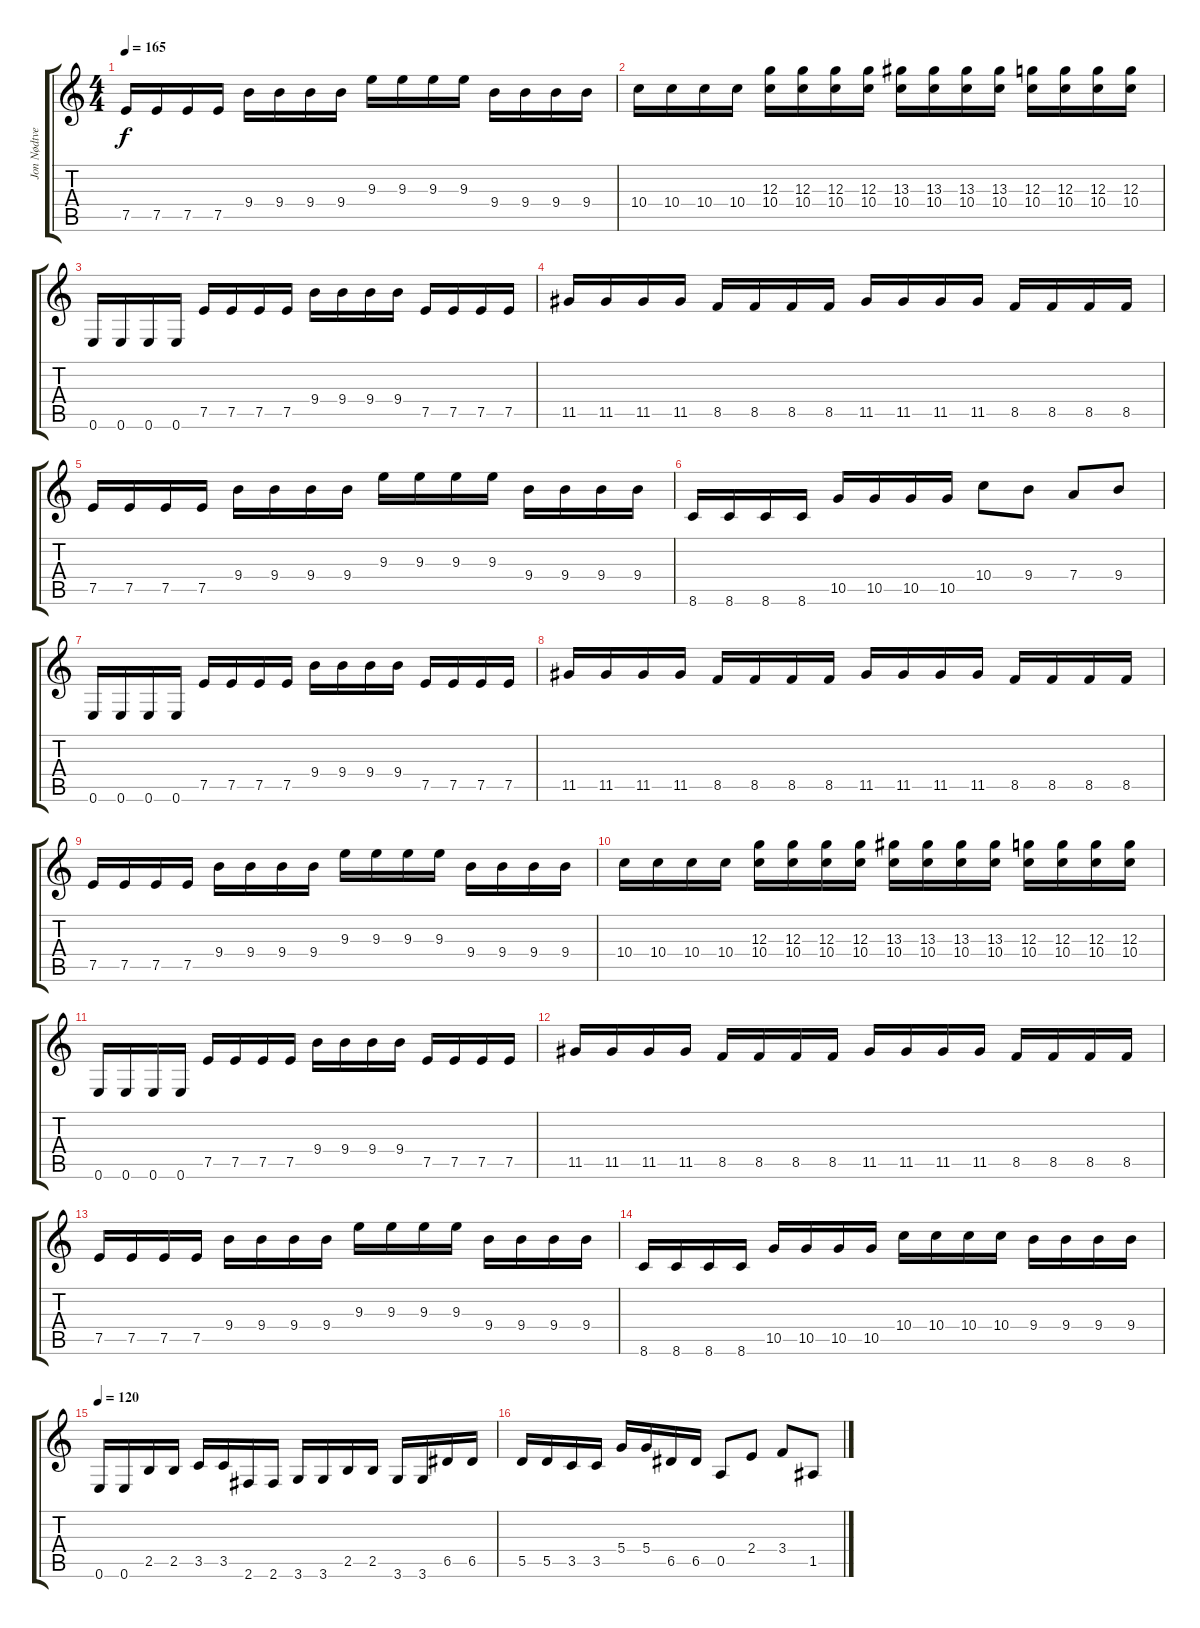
\track ("Jon Nødtveidt (Solo og Rhythme)" "Jon Nødtve") {instrument overdrivenguitar}
\staff {score tabs}
\tuning (E4 B3 G3 D3 A2 E2) {hide}
\ts (4 4)
\tempo 165
\clef g2
\ks c
7.5.16{dy f} 7.5.16 7.5.16 7.5.16 9.4.16 9.4.16 9.4.16 9.4.16 9.3.16 9.3.16 9.3.16 9.3.16 9.4.16 9.4.16 9.4.16 9.4.16 |
10.4.16 10.4.16 10.4.16 10.4.16 (12.3 10.4).16 (12.3 10.4).16 (12.3 10.4).16 (12.3 10.4).16 (13.3 10.4).16 (13.3 10.4).16 (13.3 10.4).16 (13.3 10.4).16 (12.3 10.4).16 (12.3 10.4).16 (12.3 10.4).16 (12.3 10.4).16 |
0.6.16 0.6.16 0.6.16 0.6.16 7.5.16 7.5.16 7.5.16 7.5.16 9.4.16 9.4.16 9.4.16 9.4.16 7.5.16 7.5.16 7.5.16 7.5.16 |
11.5.16 11.5.16 11.5.16 11.5.16 8.5.16 8.5.16 8.5.16 8.5.16 11.5.16 11.5.16 11.5.16 11.5.16 8.5.16 8.5.16 8.5.16 8.5.16 |
7.5.16 7.5.16 7.5.16 7.5.16 9.4.16 9.4.16 9.4.16 9.4.16 9.3.16 9.3.16 9.3.16 9.3.16 9.4.16 9.4.16 9.4.16 9.4.16 |
8.6.16 8.6.16 8.6.16 8.6.16 10.5.16 10.5.16 10.5.16 10.5.16 10.4.8 9.4.8 7.4.8 9.4.8 |
0.6.16 0.6.16 0.6.16 0.6.16 7.5.16 7.5.16 7.5.16 7.5.16 9.4.16 9.4.16 9.4.16 9.4.16 7.5.16 7.5.16 7.5.16 7.5.16 |
11.5.16 11.5.16 11.5.16 11.5.16 8.5.16 8.5.16 8.5.16 8.5.16 11.5.16 11.5.16 11.5.16 11.5.16 8.5.16 8.5.16 8.5.16 8.5.16 |
7.5.16 7.5.16 7.5.16 7.5.16 9.4.16 9.4.16 9.4.16 9.4.16 9.3.16 9.3.16 9.3.16 9.3.16 9.4.16 9.4.16 9.4.16 9.4.16 |
10.4.16 10.4.16 10.4.16 10.4.16 (12.3 10.4).16 (12.3 10.4).16 (12.3 10.4).16 (12.3 10.4).16 (13.3 10.4).16 (13.3 10.4).16 (13.3 10.4).16 (13.3 10.4).16 (12.3 10.4).16 (12.3 10.4).16 (12.3 10.4).16 (12.3 10.4).16 |
0.6.16 0.6.16 0.6.16 0.6.16 7.5.16 7.5.16 7.5.16 7.5.16 9.4.16 9.4.16 9.4.16 9.4.16 7.5.16 7.5.16 7.5.16 7.5.16 |
11.5.16 11.5.16 11.5.16 11.5.16 8.5.16 8.5.16 8.5.16 8.5.16 11.5.16 11.5.16 11.5.16 11.5.16 8.5.16 8.5.16 8.5.16 8.5.16 |
7.5.16 7.5.16 7.5.16 7.5.16 9.4.16 9.4.16 9.4.16 9.4.16 9.3.16 9.3.16 9.3.16 9.3.16 9.4.16 9.4.16 9.4.16 9.4.16 |
8.6.16 8.6.16 8.6.16 8.6.16 10.5.16 10.5.16 10.5.16 10.5.16 10.4.16 10.4.16 10.4.16 10.4.16 9.4.16 9.4.16 9.4.16 9.4.16 |
\tempo 120
0.6.16{volume 16} 0.6.16 2.5.16 2.5.16 3.5.16 3.5.16 2.6.16 2.6.16 3.6.16 3.6.16 2.5.16 2.5.16 3.6.16 3.6.16 6.5.16 6.5.16 |
5.5.16 5.5.16 3.5.16 3.5.16 5.4.16 5.4.16 6.5.16 6.5.16 0.5.8 2.4.8 3.4.8 1.5.8
